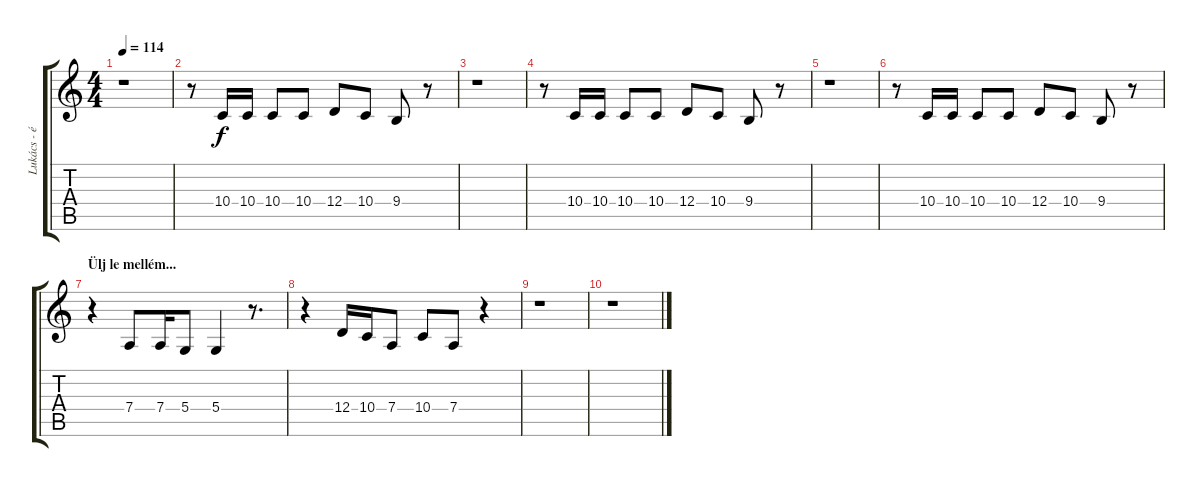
\track ("Lukács - ének" "Lukács - é") {instrument cello}
\staff {score tabs}
\tuning (E4 B3 G3 D3 A2 E2) {hide}
\ts (4 4)
\tempo 114
\clef g2
\ks c
r.1{dy f} |
r.8 10.4.16 10.4.16 10.4.8 10.4.8 12.4.8 10.4.8 9.4.8 r.8 |
r.1 |
r.8 10.4.16 10.4.16 10.4.8 10.4.8 12.4.8 10.4.8 9.4.8 r.8 |
r.1 |
r.8 10.4.16 10.4.16 10.4.8 10.4.8 12.4.8 10.4.8 9.4.8 r.8 |
\section ("" "Ülj le mellém...")
r.4 7.4.8 7.4.16 5.4.8 5.4.4 r.8{d} |
r.4 12.4.16 10.4.16 7.4.8 10.4.8 7.4.8 r.4 |
r.1 |
r.1
